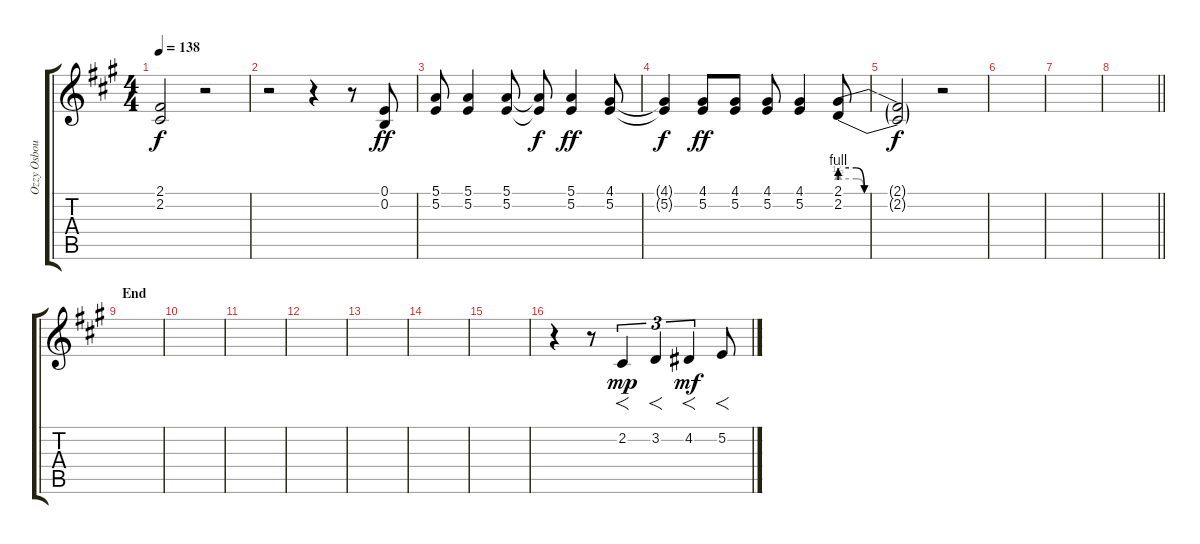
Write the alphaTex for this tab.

\track ("Ozzy Osbourne" "Ozzy Osbou") {instrument lead2sawtooth}
\staff {score tabs}
\tuning (E4 B3 G3 D3 A2 E2) {hide}
\ts (4 4)
\tempo 138
\clef g2
\ks a
(2.1{t} 2.2{t}).2{dy f} r.2 |
r.2 r.4 r.8 (0.1 0.2).8{dy ff} |
(5.1 5.2).8 (5.1 5.2).4 (5.1 5.2).8 (5.1{t} 5.2{t}).8{dy f} (5.1 5.2).4{dy ff} (4.1 5.2).8 |
(4.1{t} 5.2{t}).4{dy f} (4.1 5.2).8{dy ff} (4.1 5.2).8 (4.1 5.2).8 (4.1 5.2).4 (2.1{be (custom 0 4 10 4 15 0 60 0)} 2.2{be (custom 0 2 10 2 15 0 60 0)}).8 |
(2.1{t} 2.2{t}).2{dy f} r.2 |
|
|
\barLineRight lightlight
|
\section ("" "End")
|
|
|
|
|
|
|
r.4 r.8 2.2.4{f tu (3 2) dy mp} 3.2.4{f tu (3 2)} 4.2.4{f tu (3 2) dy mf} 5.2.8{f}
